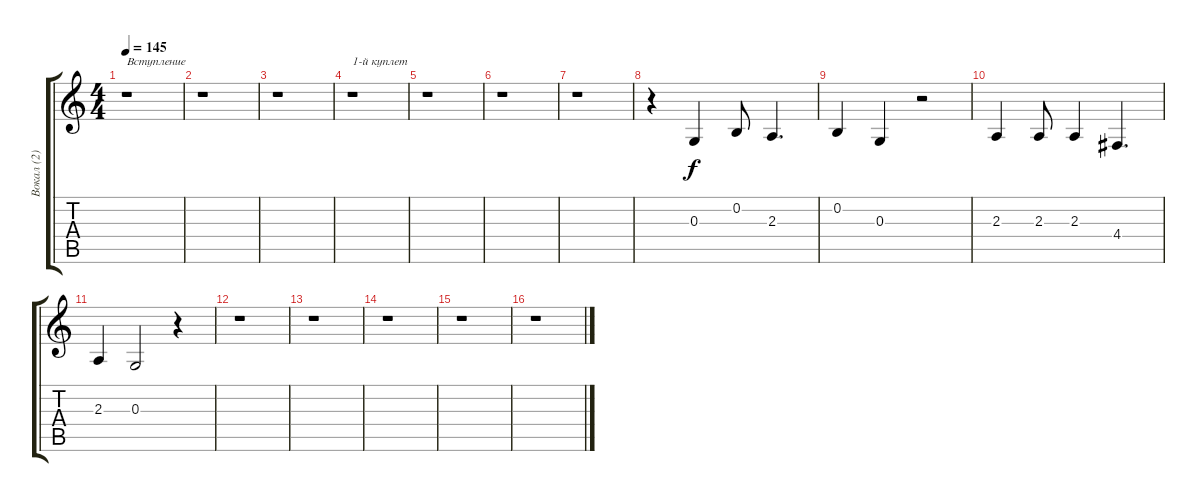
\track ("Вокал (2)" "Вокал (2)") {instrument oboe}
\staff {score tabs}
\tuning (E4 B3 G3 D3 A2 E2) {hide}
\ts (4 4)
\tempo 145
\clef g2
\ks c
r.1{txt "Вступление" dy f instrument oboe} |
r.1 |
r.1 |
r.1{txt "1-й куплет"} |
r.1 |
r.1 |
r.1 |
r.4 0.3.4 0.2.8 2.3.4{d} |
0.2.4 0.3.4 r.2 |
2.3.4 2.3.8 2.3.4 4.4.4{d} |
2.3.4 0.3.2 r.4 |
r.1 |
r.1 |
r.1 |
r.1 |
r.1
